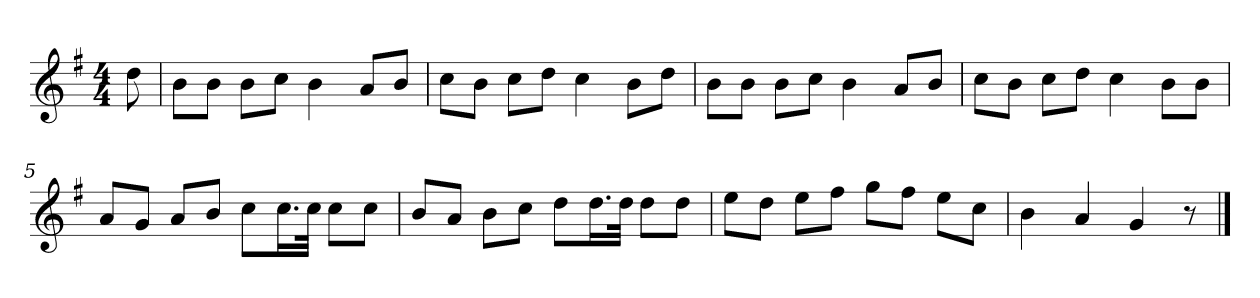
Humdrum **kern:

**kern
*part1
*staff1
*k[f#]
*M4/4
*MM120
=
8dd
=1
8bL
8bJ
8bL
8ccJ
4b
8aL
8bJ
=2
8ccL
8bJ
8ccL
8ddJ
4cc
8bL
8ddJ
=3
8bL
8bJ
8bL
8ccJ
4b
8aL
8bJ
=4
8ccL
8bJ
8ccL
8ddJ
4cc
8bL
8bJ
=5
8aL
8gJ
8aL
8bJ
8ccL
16.ccL
32ccJJk
8ccL
8ccJ
=6
8bL
8aJ
8bL
8ccJ
8ddL
16.ddL
32ddJJk
8ddL
8ddJ
=7
8eeL
8ddJ
8eeL
8ff#J
8ggL
8ff#J
8eeL
8ccJ
=8
4b
4a
4g
8r
==
*-
